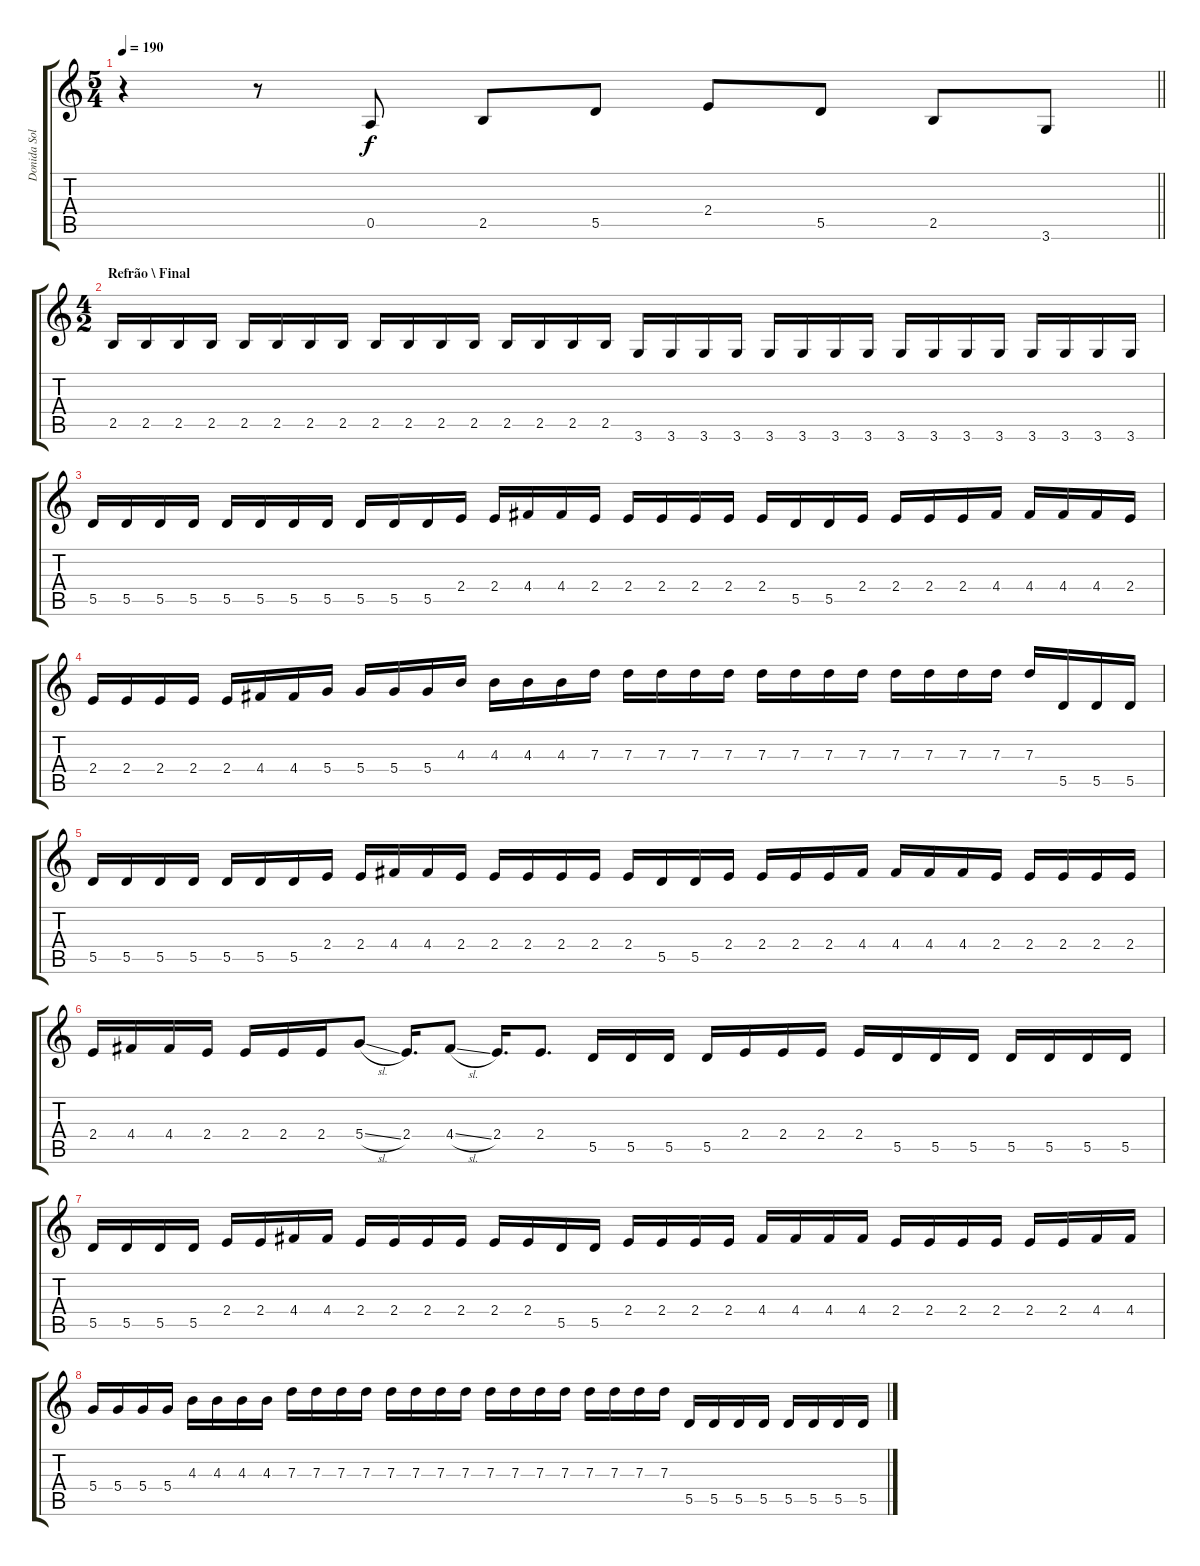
\track ("Donida Solos" "Donida Sol") {instrument distortionguitar}
\staff {score tabs}
\tuning (E4 B3 G3 D3 A2 E2) {hide}
\ts (5 4)
\tempo 190
\clef g2
\barLineRight lightlight
\ks c
r.4{dy f} r.8 0.5.8 2.5.8 5.5.8 2.4.8 5.5.8 2.5.8 3.6.8 |
\ts (4 2)
\section ("" "Refrão \\ Final")
2.5.16 2.5.16 2.5.16 2.5.16 2.5.16 2.5.16 2.5.16 2.5.16 2.5.16 2.5.16 2.5.16 2.5.16 2.5.16 2.5.16 2.5.16 2.5.16 3.6.16 3.6.16 3.6.16 3.6.16 3.6.16 3.6.16 3.6.16 3.6.16 3.6.16 3.6.16 3.6.16 3.6.16 3.6.16 3.6.16 3.6.16 3.6.16 |
5.5.16 5.5.16 5.5.16 5.5.16 5.5.16 5.5.16 5.5.16 5.5.16 5.5.16 5.5.16 5.5.16 2.4.16 2.4.16 4.4.16 4.4.16 2.4.16 2.4.16 2.4.16 2.4.16 2.4.16 2.4.16 5.5.16 5.5.16 2.4.16 2.4.16 2.4.16 2.4.16 4.4.16 4.4.16 4.4.16 4.4.16 2.4.16 |
2.4.16 2.4.16 2.4.16 2.4.16 2.4.16 4.4.16 4.4.16 5.4.16 5.4.16 5.4.16 5.4.16 4.3.16 4.3.16 4.3.16 4.3.16 7.3.16 7.3.16 7.3.16 7.3.16 7.3.16 7.3.16 7.3.16 7.3.16 7.3.16 7.3.16 7.3.16 7.3.16 7.3.16 7.3.16 5.5.16 5.5.16 5.5.16 |
5.5.16 5.5.16 5.5.16 5.5.16 5.5.16 5.5.16 5.5.16 2.4.16 2.4.16 4.4.16 4.4.16 2.4.16 2.4.16 2.4.16 2.4.16 2.4.16 2.4.16 5.5.16 5.5.16 2.4.16 2.4.16 2.4.16 2.4.16 4.4.16 4.4.16 4.4.16 4.4.16 2.4.16 2.4.16 2.4.16 2.4.16 2.4.16 |
2.4.16 4.4.16 4.4.16 2.4.16 2.4.16 2.4.16 2.4.16 5.4{sl}.8 2.4.16{d} 4.4{sl}.8 2.4.16{d} 2.4.8{d} 5.5.16 5.5.16 5.5.16 5.5.16 2.4.16 2.4.16 2.4.16 2.4.16 5.5.16 5.5.16 5.5.16 5.5.16 5.5.16 5.5.16 5.5.16 |
5.5.16 5.5.16 5.5.16 5.5.16 2.4.16 2.4.16 4.4.16 4.4.16 2.4.16 2.4.16 2.4.16 2.4.16 2.4.16 2.4.16 5.5.16 5.5.16 2.4.16 2.4.16 2.4.16 2.4.16 4.4.16 4.4.16 4.4.16 4.4.16 2.4.16 2.4.16 2.4.16 2.4.16 2.4.16 2.4.16 4.4.16 4.4.16 |
5.4.16 5.4.16 5.4.16 5.4.16 4.3.16 4.3.16 4.3.16 4.3.16 7.3.16 7.3.16 7.3.16 7.3.16 7.3.16 7.3.16 7.3.16 7.3.16 7.3.16 7.3.16 7.3.16 7.3.16 7.3.16 7.3.16 7.3.16 7.3.16 5.5.16 5.5.16 5.5.16 5.5.16 5.5.16 5.5.16 5.5.16 5.5.16
